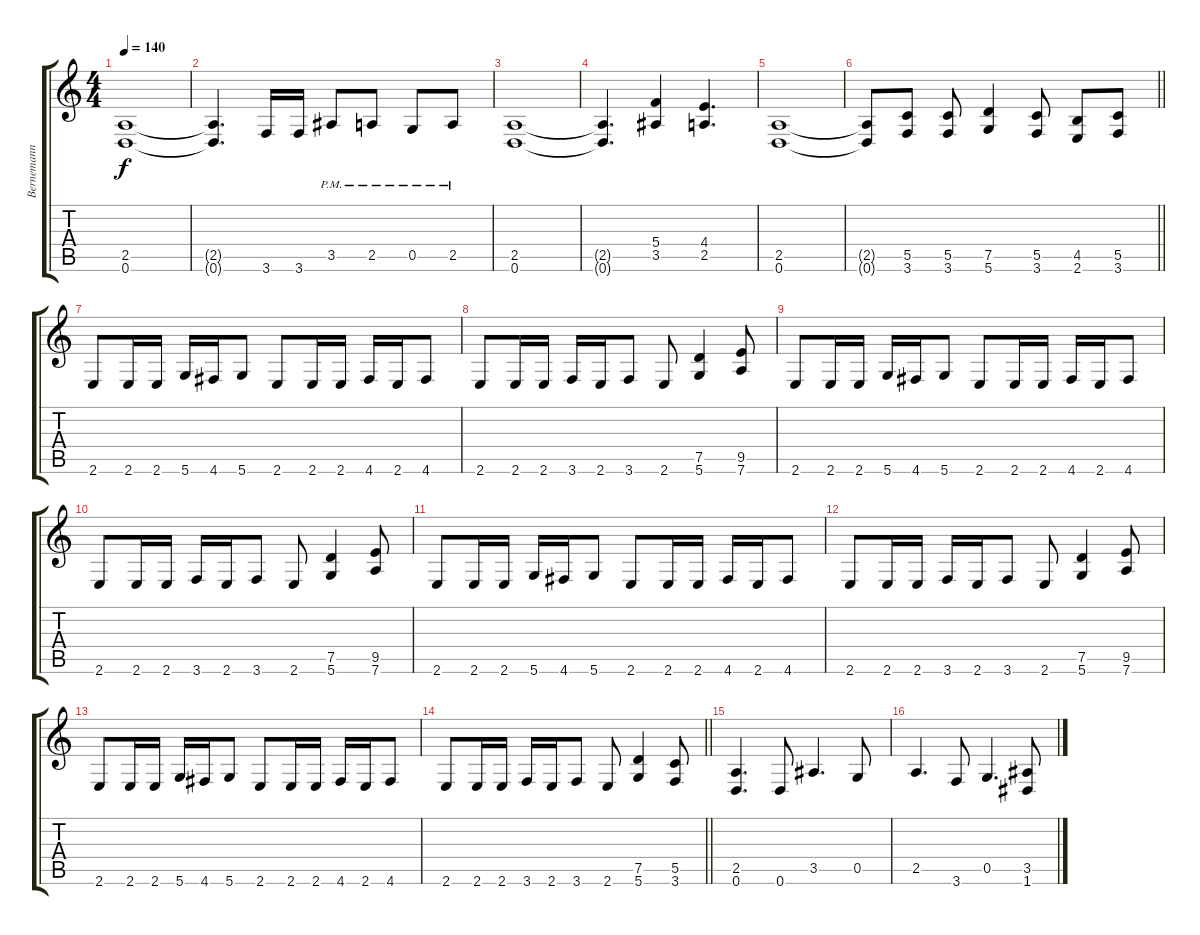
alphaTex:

\track ("Bernemann" "Bernemann") {instrument distortionguitar}
\staff {score tabs}
\tuning (D4 A3 F3 C3 G2 D2) {hide}
\ts (4 4)
\tempo 140
\clef g2
\ks c
(2.5 0.6).1{dy f} |
(2.5{t} 0.6{t}).4{d} 3.6.16 3.6.16 3.5{pm}.8 2.5{pm}.8 0.5{pm}.8 2.5{pm}.8 |
(2.5 0.6).1 |
(2.5{t} 0.6{t}).4{d} (5.4 3.5).4 (4.4 2.5).4{d} |
(2.5 0.6).1 |
\barLineRight lightlight
(2.5{t} 0.6{t}).8 (5.5 3.6).8 (5.5 3.6).8 (7.5 5.6).4 (5.5 3.6).8 (4.5 2.6).8 (5.5 3.6).8 |
\section ("" "")
2.6.8 2.6.16 2.6.16 5.6.16 4.6.16 5.6.8 2.6.8 2.6.16 2.6.16 4.6.16 2.6.16 4.6.8 |
2.6.8 2.6.16 2.6.16 3.6.16 2.6.16 3.6.8 2.6.8 (7.5 5.6).4 (9.5 7.6).8 |
2.6.8 2.6.16 2.6.16 5.6.16 4.6.16 5.6.8 2.6.8 2.6.16 2.6.16 4.6.16 2.6.16 4.6.8 |
2.6.8 2.6.16 2.6.16 3.6.16 2.6.16 3.6.8 2.6.8 (7.5 5.6).4 (9.5 7.6).8 |
2.6.8 2.6.16 2.6.16 5.6.16 4.6.16 5.6.8 2.6.8 2.6.16 2.6.16 4.6.16 2.6.16 4.6.8 |
2.6.8 2.6.16 2.6.16 3.6.16 2.6.16 3.6.8 2.6.8 (7.5 5.6).4 (9.5 7.6).8 |
2.6.8 2.6.16 2.6.16 5.6.16 4.6.16 5.6.8 2.6.8 2.6.16 2.6.16 4.6.16 2.6.16 4.6.8 |
\barLineRight lightlight
2.6.8 2.6.16 2.6.16 3.6.16 2.6.16 3.6.8 2.6.8 (7.5 5.6).4 (5.5 3.6).8 |
\section ("" "")
(2.5 0.6).4{d} 0.6.8 3.5.4{d} 0.5.8 |
2.5.4{d} 3.6.8 0.5.4{d} (3.5 1.6).8
